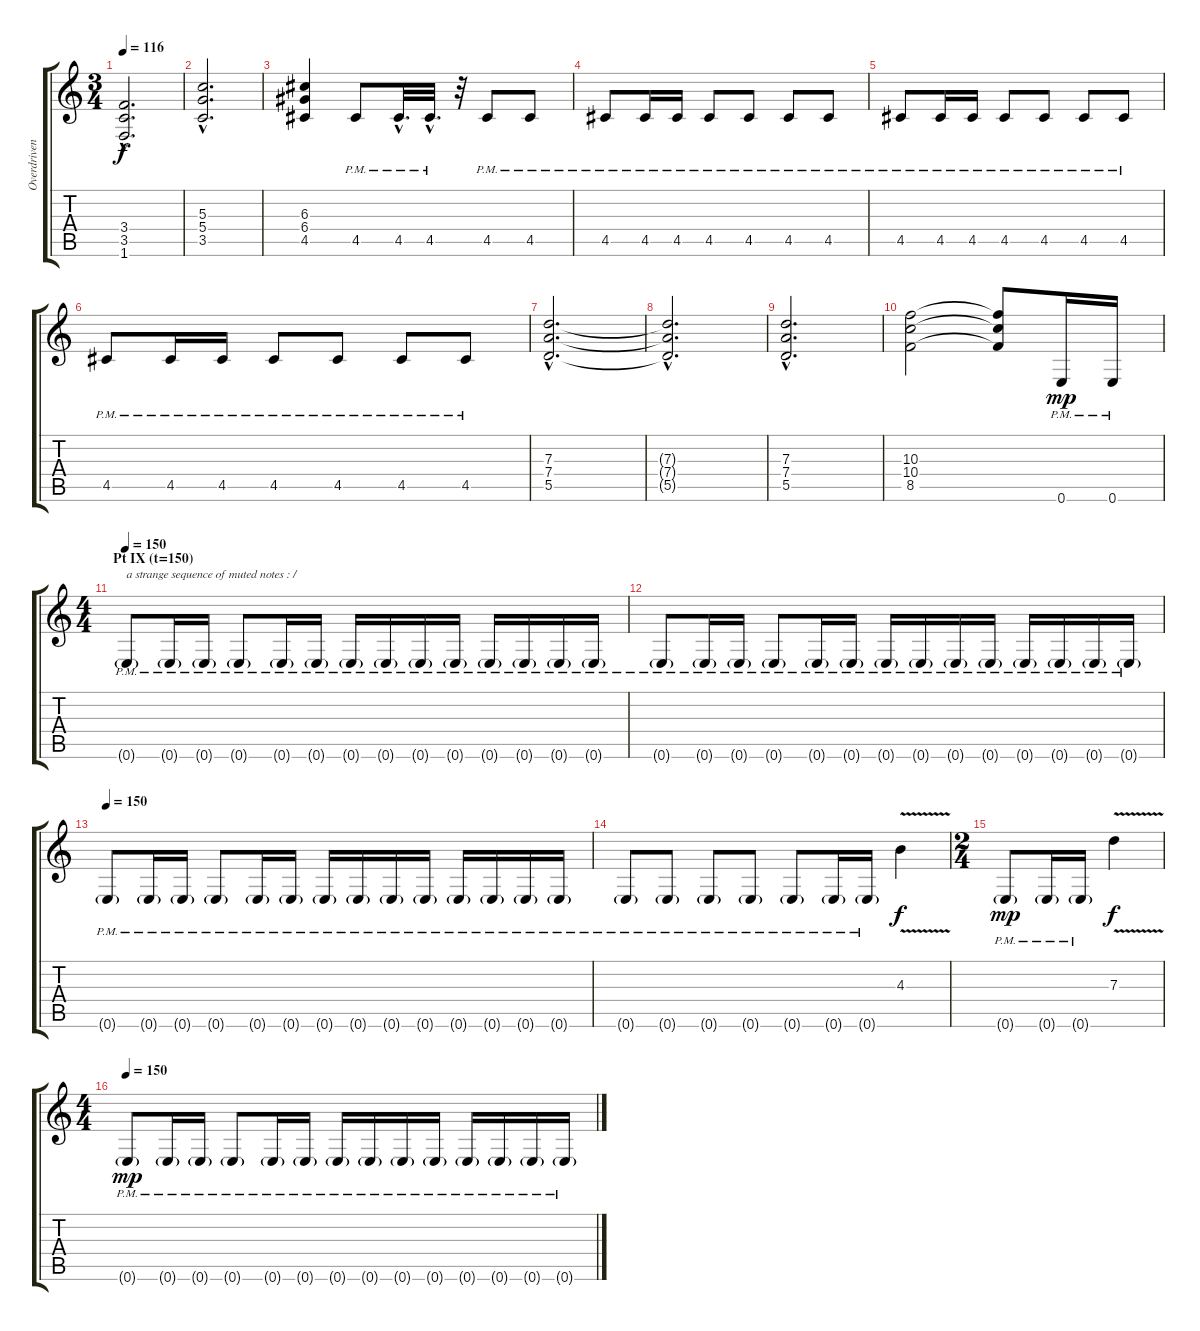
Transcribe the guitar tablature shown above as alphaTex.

\track ("Overdriven Guitar I" "Overdriven") {instrument overdrivenguitar}
\staff {score tabs}
\tuning (E4 B3 G3 D3 A2 E2) {hide}
\ts (3 4)
\tempo 116
\clef g2
\ks c
(3.4{hac} 3.5{hac} 1.6{hac}).2{d dy f} |
(5.3{hac} 5.4{hac} 3.5{hac}).2{d} |
(6.3 6.4 4.5).4{balance 8} 4.5{pm}.8 4.5{hac pm}.32{d} 4.5{hac pm}.32{d} r.32 4.5{pm}.8 4.5{pm}.8 |
4.5{pm}.8 4.5{pm}.16 4.5{pm}.16 4.5{pm}.8 4.5{pm}.8 4.5{pm}.8 4.5{pm}.8 |
4.5{pm}.8 4.5{pm}.16 4.5{pm}.16 4.5{pm}.8 4.5{pm}.8 4.5{pm}.8 4.5{pm}.8 |
4.5{pm}.8 4.5{pm}.16 4.5{pm}.16 4.5{pm}.8 4.5{pm}.8 4.5{pm}.8 4.5{pm}.8 |
(7.3{hac} 7.4{hac} 5.5{hac}).2{d balance 8} |
(7.3{hac t} 7.4{hac t} 5.5{hac t}).2{d} |
(7.3{hac} 7.4{hac} 5.5{hac}).2{d} |
(10.3 10.4 8.5).2 (10.3{t} 10.4{t} 8.5{t}).8 0.6{pm}.16{dy mp} 0.6{pm}.16 |
\ts (4 4)
\section ("" "Pt IX (t=150)")
\tempo 150
0.6{g pm}.8{txt "a strange sequence of muted notes : /"} 0.6{g pm}.16 0.6{g pm}.16 0.6{g pm}.8 0.6{g pm}.16 0.6{g pm}.16 0.6{g pm}.16 0.6{g pm}.16 0.6{g pm}.16 0.6{g pm}.16 0.6{g pm}.16 0.6{g pm}.16 0.6{g pm}.16 0.6{g pm}.16 |
0.6{g pm}.8 0.6{g pm}.16 0.6{g pm}.16 0.6{g pm}.8 0.6{g pm}.16 0.6{g pm}.16 0.6{g pm}.16 0.6{g pm}.16 0.6{g pm}.16 0.6{g pm}.16 0.6{g pm}.16 0.6{g pm}.16 0.6{g pm}.16 0.6{g pm}.16 |
\tempo 150
0.6{g pm}.8 0.6{g pm}.16 0.6{g pm}.16 0.6{g pm}.8 0.6{g pm}.16 0.6{g pm}.16 0.6{g pm}.16 0.6{g pm}.16 0.6{g pm}.16 0.6{g pm}.16 0.6{g pm}.16 0.6{g pm}.16 0.6{g pm}.16 0.6{g pm}.16 |
0.6{g pm}.8 0.6{g pm}.8 0.6{g pm}.8 0.6{g pm}.8 0.6{g pm}.8 0.6{g pm}.16 0.6{g pm}.16 4.3{v}.4{dy f} |
\ts (2 4)
0.6{g pm}.8{dy mp} 0.6{g pm}.16 0.6{g pm}.16 7.3{v}.4{dy f} |
\ts (4 4)
\tempo 150
0.6{g pm}.8{dy mp} 0.6{g pm}.16 0.6{g pm}.16 0.6{g pm}.8 0.6{g pm}.16 0.6{g pm}.16 0.6{g pm}.16 0.6{g pm}.16 0.6{g pm}.16 0.6{g pm}.16 0.6{g pm}.16 0.6{g pm}.16 0.6{g pm}.16 0.6{g pm}.16
